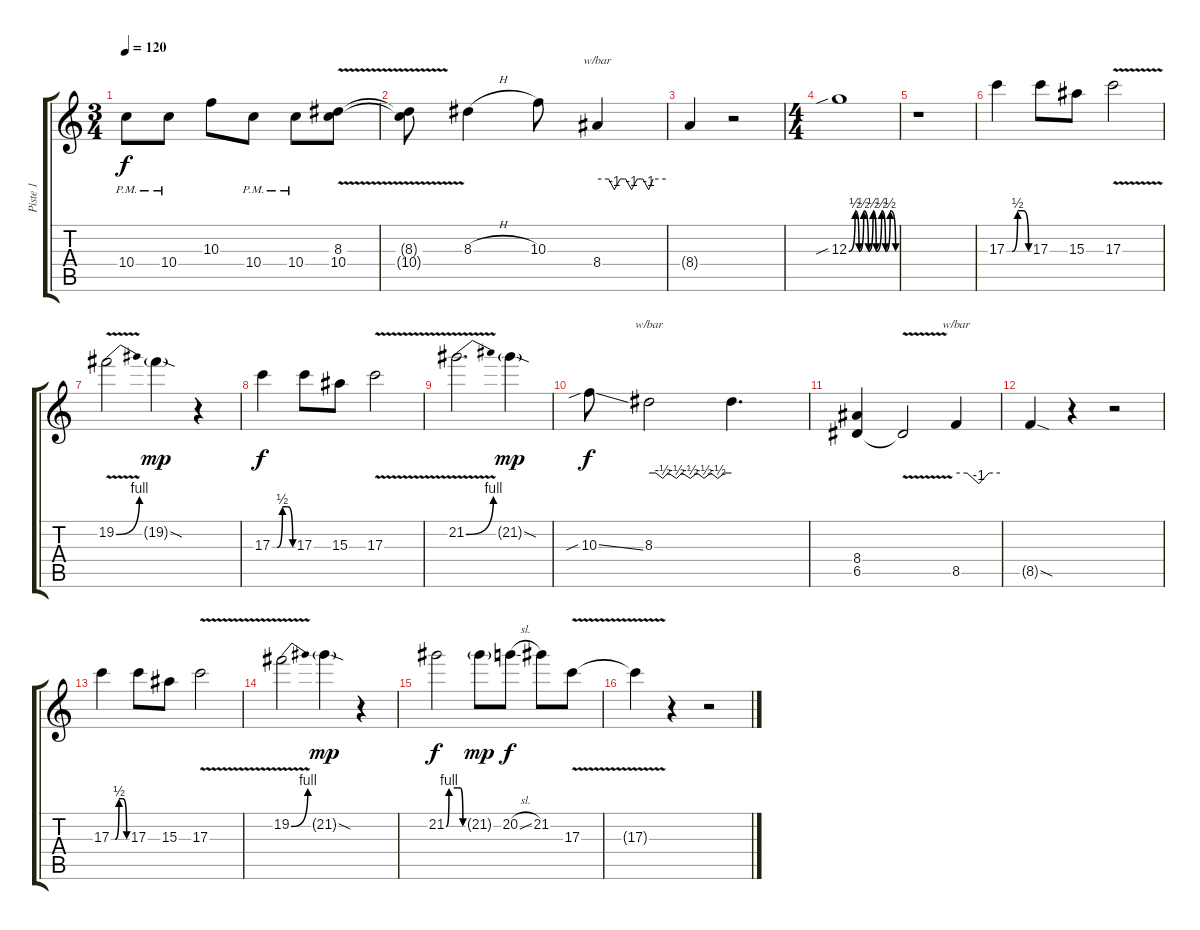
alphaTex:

\track ("Piste 1" "Piste 1") {instrument distortionguitar}
\staff {score tabs}
\tuning (E4 B3 G3 D3 A2 E2) {hide}
\ts (3 4)
\tempo 120
\clef g2
\ks c
10.4{pm}.8{dy f} 10.4{pm}.8 10.3.8 10.4{pm}.8 10.4{pm}.8 (8.3{v} 10.4).8 |
(8.3{t} 10.4{t}).8 8.3{h}.4 10.3.8 8.4.4{tbe (custom default 0 0 10 0 15 -4 20 0 25 0 30 -4 35 0 40 0 45 -4 49 0 60 0)} |
8.4{t}.4 r.2 |
\ts (4 4)
12.3{be (custom 0 0 8 2 13 0 19 2 25 0 31 2 35 0 42 2 47 0 53 2 60 0) sib}.1 |
r.1 |
17.3{be (custom 0 0 15 0 30 2 45 2 60 0)}.4 17.3.8 15.3.8 17.3{v}.2 |
19.2{be (bend 0 0 60 4) v}.2 19.2{sod g}.4{dy mp} r.4 |
17.3{be (custom 0 0 15 0 30 2 45 2 60 0)}.4{dy f} 17.3.8 15.3.8 17.3{v}.2 |
21.2{be (bend 0 0 60 4) v}.2{d} 21.2{sod g}.4{dy mp} |
10.3{sib ss}.8{dy f} 8.3.2{tbe (custom default 0 0 5 0 10 -2 14 0 20 -2 24 0 30 -2 35 0 40 -2 45 0 50 -2 55 0 60 0)} 8.3{t}.4{d} |
(8.4 6.5).4 6.5{v t}.2 8.5.4{tbe (custom default 0 0 15 0 31 -4 45 0 60 0)} |
8.5{sod t}.4 r.4 r.2 |
17.3{be (custom 0 0 15 0 30 2 45 2 60 0)}.4 17.3.8 15.3.8 17.3{v}.2 |
19.2{be (bend 0 0 60 4) v}.2 21.2{sod g}.4{dy mp} r.4 |
21.2{be (custom 0 0 10 4 40 4 50 4 60 0)}.2{dy f} 21.2{g}.8{dy mp} 20.2{sl}.8{dy f} 21.2.8 17.3{v}.8 |
17.3{t}.4 r.4 r.2
